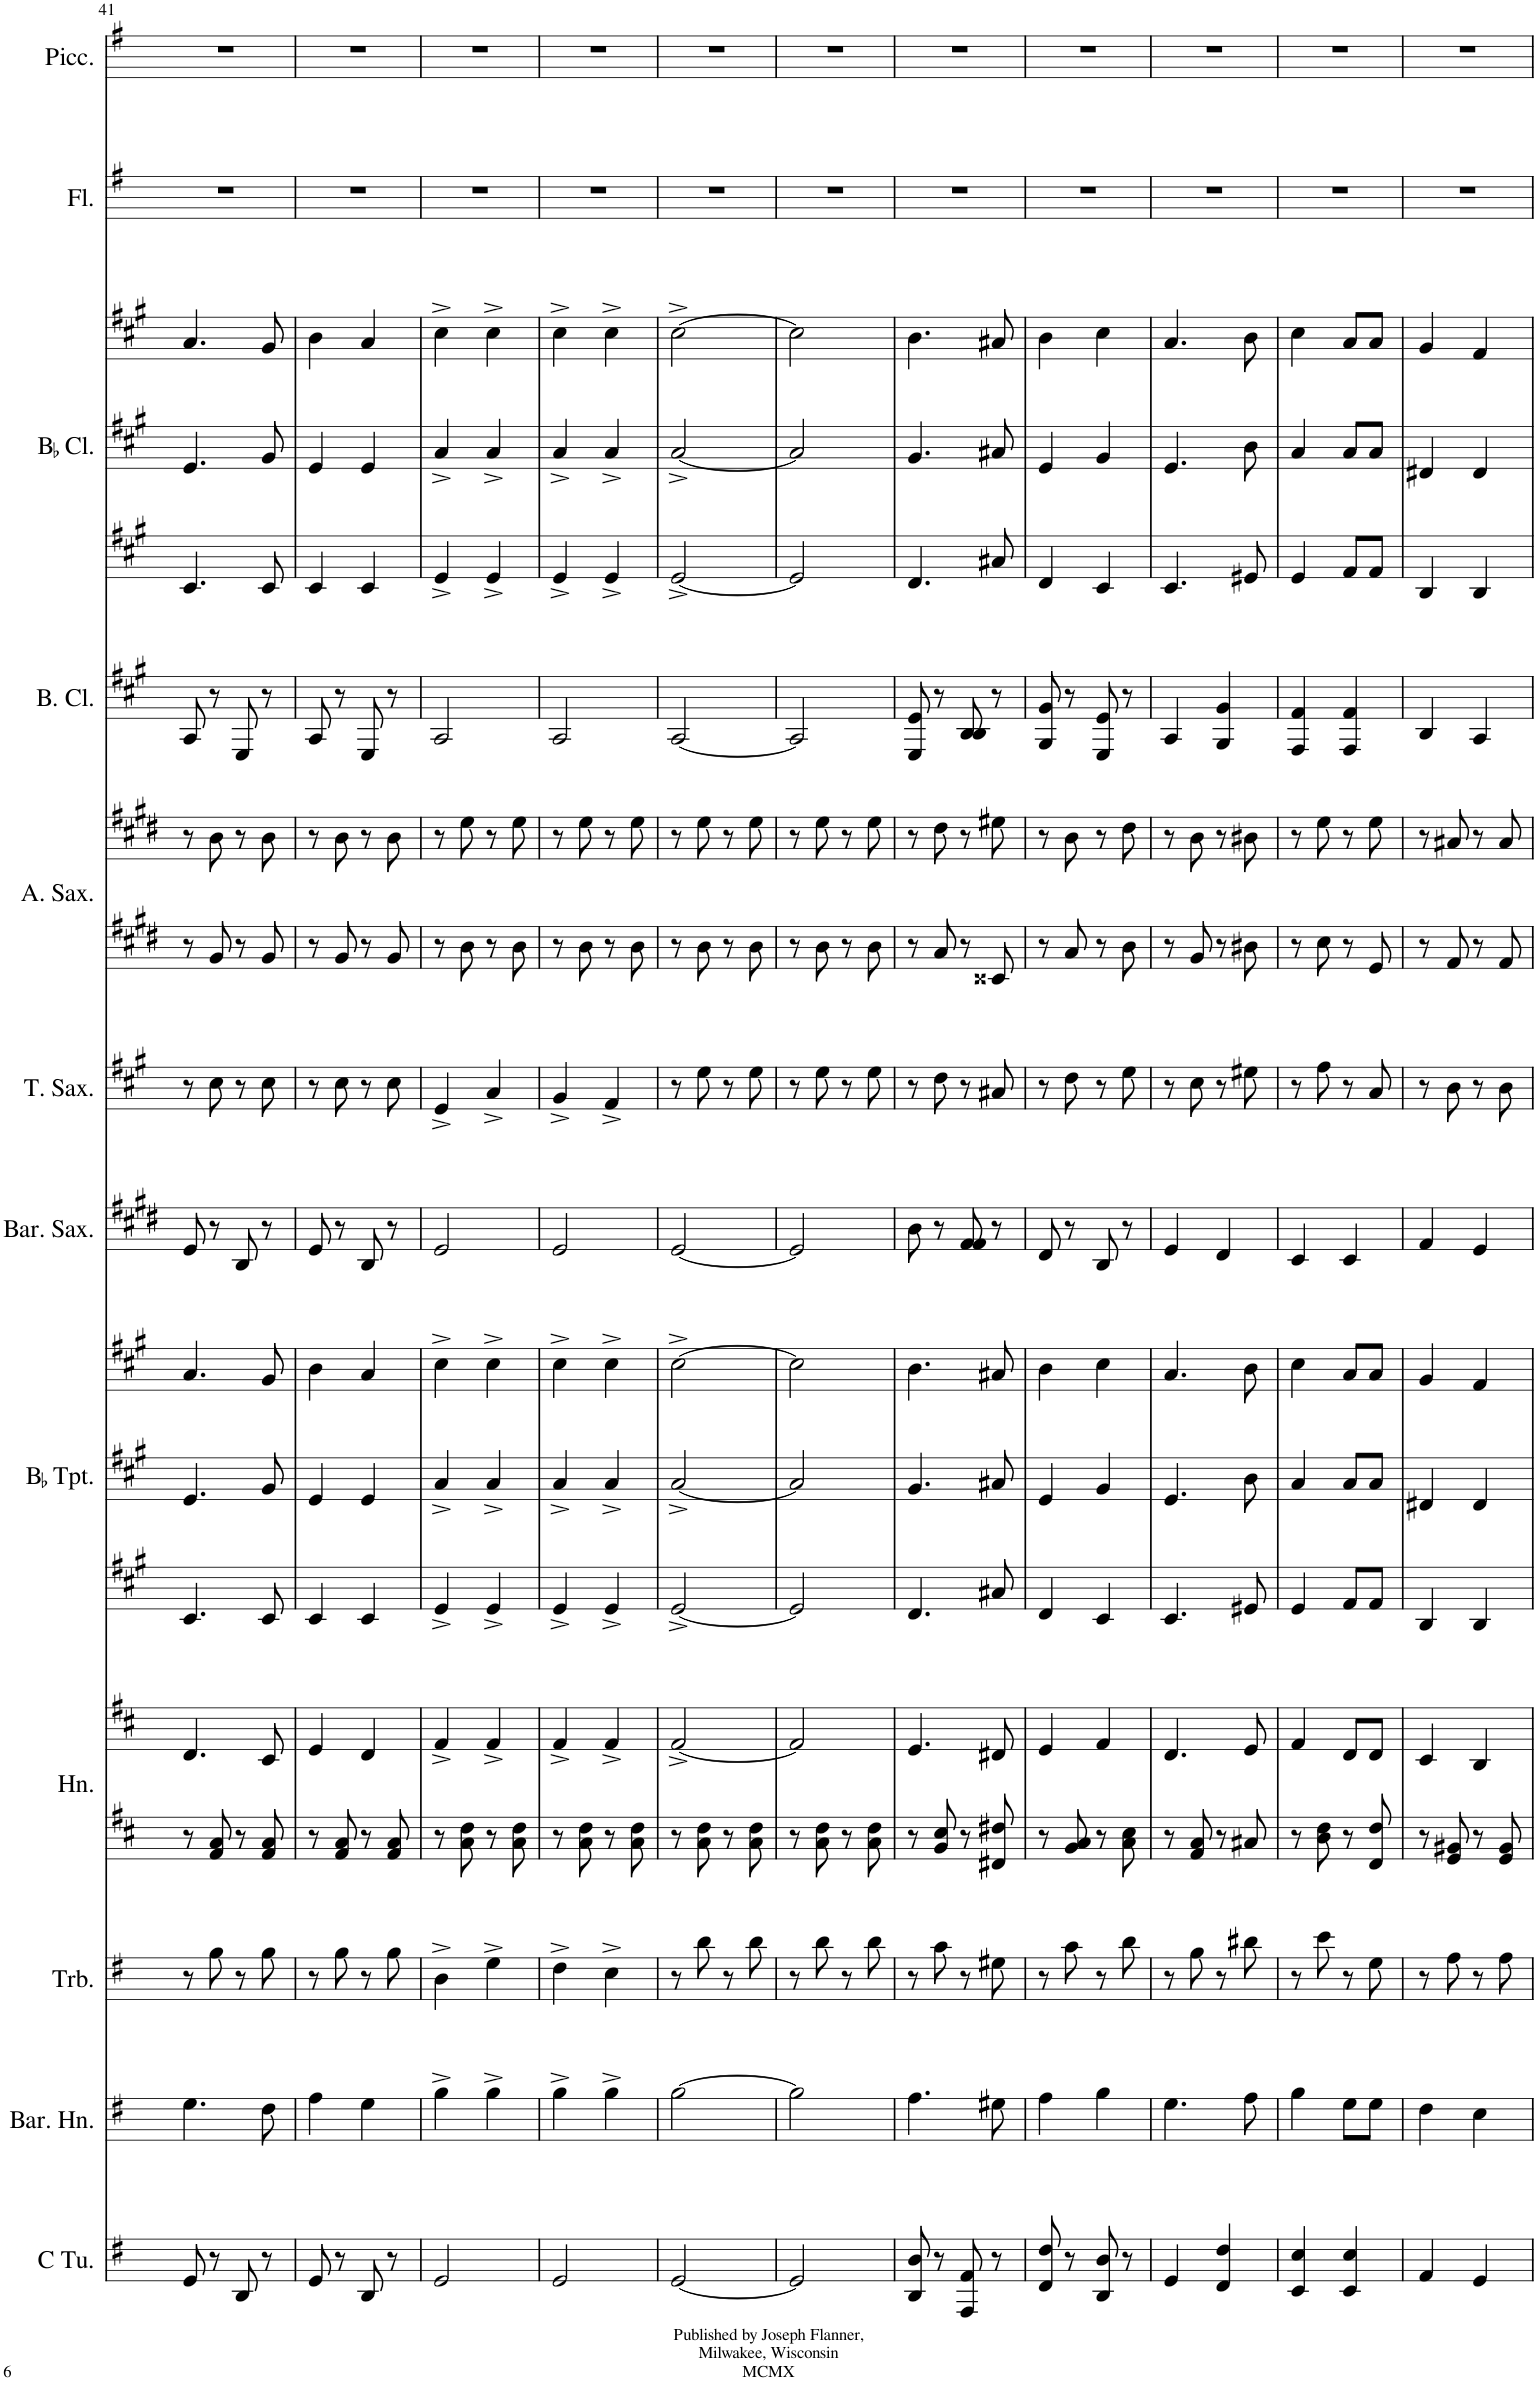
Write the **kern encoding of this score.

**kern	**kern	**kern	**kern	**kern	**kern	**kern	**kern	**kern	**kern	**kern	**kern	**kern	**kern	**kern	**kern	**kern	**kern
*part12	*part11	*part10	*part9	*part9	*part8	*part8	*part8	*part7	*part6	*part5	*part5	*part4	*part3	*part3	*part3	*part2	*part1
*staff18	*staff17	*staff16	*staff15	*staff14	*staff13	*staff12	*staff11	*staff10	*staff9	*staff8	*staff7	*staff6	*staff5	*staff4	*staff3	*staff2	*staff1
*I"C Tuba	*I"Baritone Horn	*I"Trombone	*I"Horn	*	*I"BaccidentalFlat Trumpet	*	*	*I"Baritone Saxophone	*I"Tenor Saxophone	*I"Alto Saxophone	*	*I"Bass Clarinet	*I"BaccidentalFlat Clarinet	*	*	*I"Flute	*I"Piccolo
*I'C Tu.	*I'Bar. Hn.	*I'Trb.	*I'Hn.	*	*I'BaccidentalFlat Tpt.	*	*	*I'Bar. Sax.	*I'T. Sax.	*I'A. Sax.	*	*I'B. Cl.	*I'BaccidentalFlat Cl.	*	*	*I'Fl.	*I'Picc.
!!LO:PB:g=z
*clefF4	*clefF4	*clefF4	*clefG2	*clefG2	*clefG2	*clefG2	*clefG2	*clefG2	*clefG2	*clefG2	*clefG2	*clefG2	*clefG2	*clefG2	*clefG2	*clefG2	*clefG^2
*	*Trd4c7	*	*Trd4c7	*Trd4c7	*Trd1c2	*Trd1c2	*Trd1c2	*Trd12c21	*Trd8c14	*Trd5c9	*Trd5c9	*Trd8c14	*Trd1c2	*Trd1c2	*Trd1c2	*	*Trd-7c-12
*k[f#]	*k[f#]	*k[f#]	*k[f#c#]	*k[f#c#]	*k[f#c#g#]	*k[f#c#g#]	*k[f#c#g#]	*k[f#c#g#d#]	*k[f#c#g#]	*k[f#c#g#d#]	*k[f#c#g#d#]	*k[f#c#g#]	*k[f#c#g#]	*k[f#c#g#]	*k[f#c#g#]	*k[f#]	*k[f#]
*M2/4	*M2/4	*M2/4	*M2/4	*M2/4	*M2/4	*M2/4	*M2/4	*M2/4	*M2/4	*M2/4	*M2/4	*M2/4	*M2/4	*M2/4	*M2/4	*M2/4	*M2/4
=41	=41	=41	=41	=41	=41	=41	=41	=41	=41	=41	=41	=41	=41	=41	=41	=41	=41
8GG/	4.G\	8r	8r	4.d/	4.c#/	4.e/	4.a/	8e/	8r	8r	8r	8A/	4.c#/	4.e/	4.a/	2r	2r
8r	.	8B\	8f#/ 8a/	.	.	.	.	8r	8cc#\	8g#/	8b\	8r	.	.	.	.	.
8DD/	.	8r	8r	.	.	.	.	8B/	8r	8r	8r	8E/	.	.	.	.	.
8r	8F#\	8B\	8f#/ 8a/	8c#/	8c#/	8g#/	8g#/	8r	8cc#\	8g#/	8b\	8r	8c#/	8g#/	8g#/	.	.
=42	=42	=42	=42	=42	=42	=42	=42	=42	=42	=42	=42	=42	=42	=42	=42	=42	=42
8GG/	4A\	8r	8r	4e/	4c#/	4e/	4b\	8e/	8r	8r	8r	8A/	4c#/	4e/	4b\	2r	2r
8r	.	8B\	8f#/ 8a/	.	.	.	.	8r	8cc#\	8g#/	8b\	8r	.	.	.	.	.
8DD/	4G\	8r	8r	4d/	4c#/	4e/	4a/	8B/	8r	8r	8r	8E/	4c#/	4e/	4a/	.	.
8r	.	8B\	8f#/ 8a/	.	.	.	.	8r	8cc#\	8g#/	8b\	8r	.	.	.	.	.
=43	=43	=43	=43	=43	=43	=43	=43	=43	=43	=43	=43	=43	=43	=43	=43	=43	=43
2GG/	4B^\	4D^\	8r	4f#^/	4e^/	4a^/	4cc#^\	2e/	4e^/	8r	8r	2A/	4e^/	4a^/	4cc#^\	2r	2r
.	.	.	8a\ 8dd\	.	.	.	.	.	.	8b\	8ee\	.	.	.	.	.	.
.	4B^\	4G^\	8r	4f#^/	4e^/	4a^/	4cc#^\	.	4a^/	8r	8r	.	4e^/	4a^/	4cc#^\	.	.
.	.	.	8a\ 8dd\	.	.	.	.	.	.	8b\	8ee\	.	.	.	.	.	.
=44	=44	=44	=44	=44	=44	=44	=44	=44	=44	=44	=44	=44	=44	=44	=44	=44	=44
2GG/	4B^\	4F#^\	8r	4f#^/	4e^/	4a^/	4cc#^\	2e/	4g#^/	8r	8r	2A/	4e^/	4a^/	4cc#^\	2r	2r
.	.	.	8a\ 8dd\	.	.	.	.	.	.	8b\	8ee\	.	.	.	.	.	.
.	4B^\	4E^\	8r	4f#^/	4e^/	4a^/	4cc#^\	.	4f#^/	8r	8r	.	4e^/	4a^/	4cc#^\	.	.
.	.	.	8a\ 8dd\	.	.	.	.	.	.	8b\	8ee\	.	.	.	.	.	.
=45	=45	=45	=45	=45	=45	=45	=45	=45	=45	=45	=45	=45	=45	=45	=45	=45	=45
[2GG/	[2B\	8r	8r	[2f#^/	[2e^/	[2a^/	[2cc#^\	[2e/	8r	8r	8r	[2A/	[2e^/	[2a^/	[2cc#^\	2r	2r
.	.	8d\	8a\ 8dd\	.	.	.	.	.	8ee\	8b\	8ee\	.	.	.	.	.	.
.	.	8r	8r	.	.	.	.	.	8r	8r	8r	.	.	.	.	.	.
.	.	8d\	8a\ 8dd\	.	.	.	.	.	8ee\	8b\	8ee\	.	.	.	.	.	.
=46	=46	=46	=46	=46	=46	=46	=46	=46	=46	=46	=46	=46	=46	=46	=46	=46	=46
2GG/]	2B\]	8r	8r	2f#/]	2e/]	2a/]	2cc#\]	2e/]	8r	8r	8r	2A/]	2e/]	2a/]	2cc#\]	2r	2r
.	.	8d\	8a\ 8dd\	.	.	.	.	.	8ee\	8b\	8ee\	.	.	.	.	.	.
.	.	8r	8r	.	.	.	.	.	8r	8r	8r	.	.	.	.	.	.
.	.	8d\	8a\ 8dd\	.	.	.	.	.	8ee\	8b\	8ee\	.	.	.	.	.	.
=47	=47	=47	=47	=47	=47	=47	=47	=47	=47	=47	=47	=47	=47	=47	=47	=47	=47
8DD/ 8D/	4.A\	8r	8r	4.e/	4.d/	4.g#/	4.b\	8b\	8r	8r	8r	8E/ 8e/	4.d/	4.g#/	4.b\	2r	2r
8r	.	8c\	8g/ 8cc#/	.	.	.	.	8r	8dd\	8a/	8dd#\	8r	.	.	.	.	.
8AAA/ 8AA/	.	8r	8r	.	.	.	.	8f#/ 8f#/	8r	8r	8r	8B/ 8B/	.	.	.	.	.
8r	8G#X\	8G#X\	8d#X/ 8dd#X/	8d#X/	8a#X/	8a#X/	8a#X/	8r	8a#X/	8c##X/	8ee#X\	8r	8a#X/	8a#X/	8a#X/	.	.
=48	=48	=48	=48	=48	=48	=48	=48	=48	=48	=48	=48	=48	=48	=48	=48	=48	=48
8FF#/ 8F#/	4A\	8r	8r	4e/	4d/	4e/	4b\	8d#/	8r	8r	8r	8G#/ 8g#/	4d/	4e/	4b\	2r	2r
8r	.	8c\	8g/ 8a/	.	.	.	.	8r	8dd\	8a/	8b\	8r	.	.	.	.	.
8DD/ 8D/	4B\	8r	8r	4f#/	4c#/	4g#/	4cc#\	8B/	8r	8r	8r	8E/ 8e/	4c#/	4g#/	4cc#\	.	.
8r	.	8d\	8a\ 8cc#\	.	.	.	.	8r	8ee\	8b\	8dd#\	8r	.	.	.	.	.
=49	=49	=49	=49	=49	=49	=49	=49	=49	=49	=49	=49	=49	=49	=49	=49	=49	=49
4GG/	4.G\	8r	8r	4.d/	4.c#/	4.e/	4.a/	4e/	8r	8r	8r	4A/	4.c#/	4.e/	4.a/	2r	2r
.	.	8B\	8f#/ 8a/	.	.	.	.	.	8cc#\	8g#/	8b\	.	.	.	.	.	.
4FF#/ 4F#/	.	8r	8r	.	.	.	.	4d#/	8r	8r	8r	4G#/ 4g#/	.	.	.	.	.
.	8A\	8d#X\	8a#X/	8e/	8e#X/	8b\	8b\	.	8ee#X\	8b#X\	8b#X\	.	8e#X/	8b\	8b\	.	.
=50	=50	=50	=50	=50	=50	=50	=50	=50	=50	=50	=50	=50	=50	=50	=50	=50	=50
4EE/ 4E/	4B\	8r	8r	4f#/	4e/	4a/	4cc#\	4c#/	8r	8r	8r	4F#/ 4f#/	4e/	4a/	4cc#\	2r	2r
.	.	8e\	8b\ 8dd\	.	.	.	.	.	8ff#\	8cc#\	8ee\	.	.	.	.	.	.
4EE/ 4E/	8G\L	8r	8r	8d/L	8f#/L	8a/L	8a/L	4c#/	8r	8r	8r	4F#/ 4f#/	8f#/L	8a/L	8a/L	.	.
.	8G\J	8G\	8d/ 8dd/	8d/J	8f#/J	8a/J	8a/J	.	8a/	8e/	8ee\	.	8f#/J	8a/J	8a/J	.	.
=51	=51	=51	=51	=51	=51	=51	=51	=51	=51	=51	=51	=51	=51	=51	=51	=51	=51
4AA/	4F#\	8r	8r	4c#/	4B/	4d#X/	4g#/	4f#/	8r	8r	8r	4B/	4B/	4d#X/	4g#/	2r	2r
.	.	8A\	8e/ 8g#X/	.	.	.	.	.	8b\	8f#/	8a#X/	.	.	.	.	.	.
4GG/	4E\	8r	8r	4B/	4B/	4d#/	4f#/	4e/	8r	8r	8r	4A/	4B/	4d#/	4f#/	.	.
.	.	8A\	8e/ 8g#/	.	.	.	.	.	8b\	8f#/	8a#/	.	.	.	.	.	.
=	=	=	=	=	=	=	=	=	=	=	=	=	=	=	=	=	=
*-	*-	*-	*-	*-	*-	*-	*-	*-	*-	*-	*-	*-	*-	*-	*-	*-	*-
